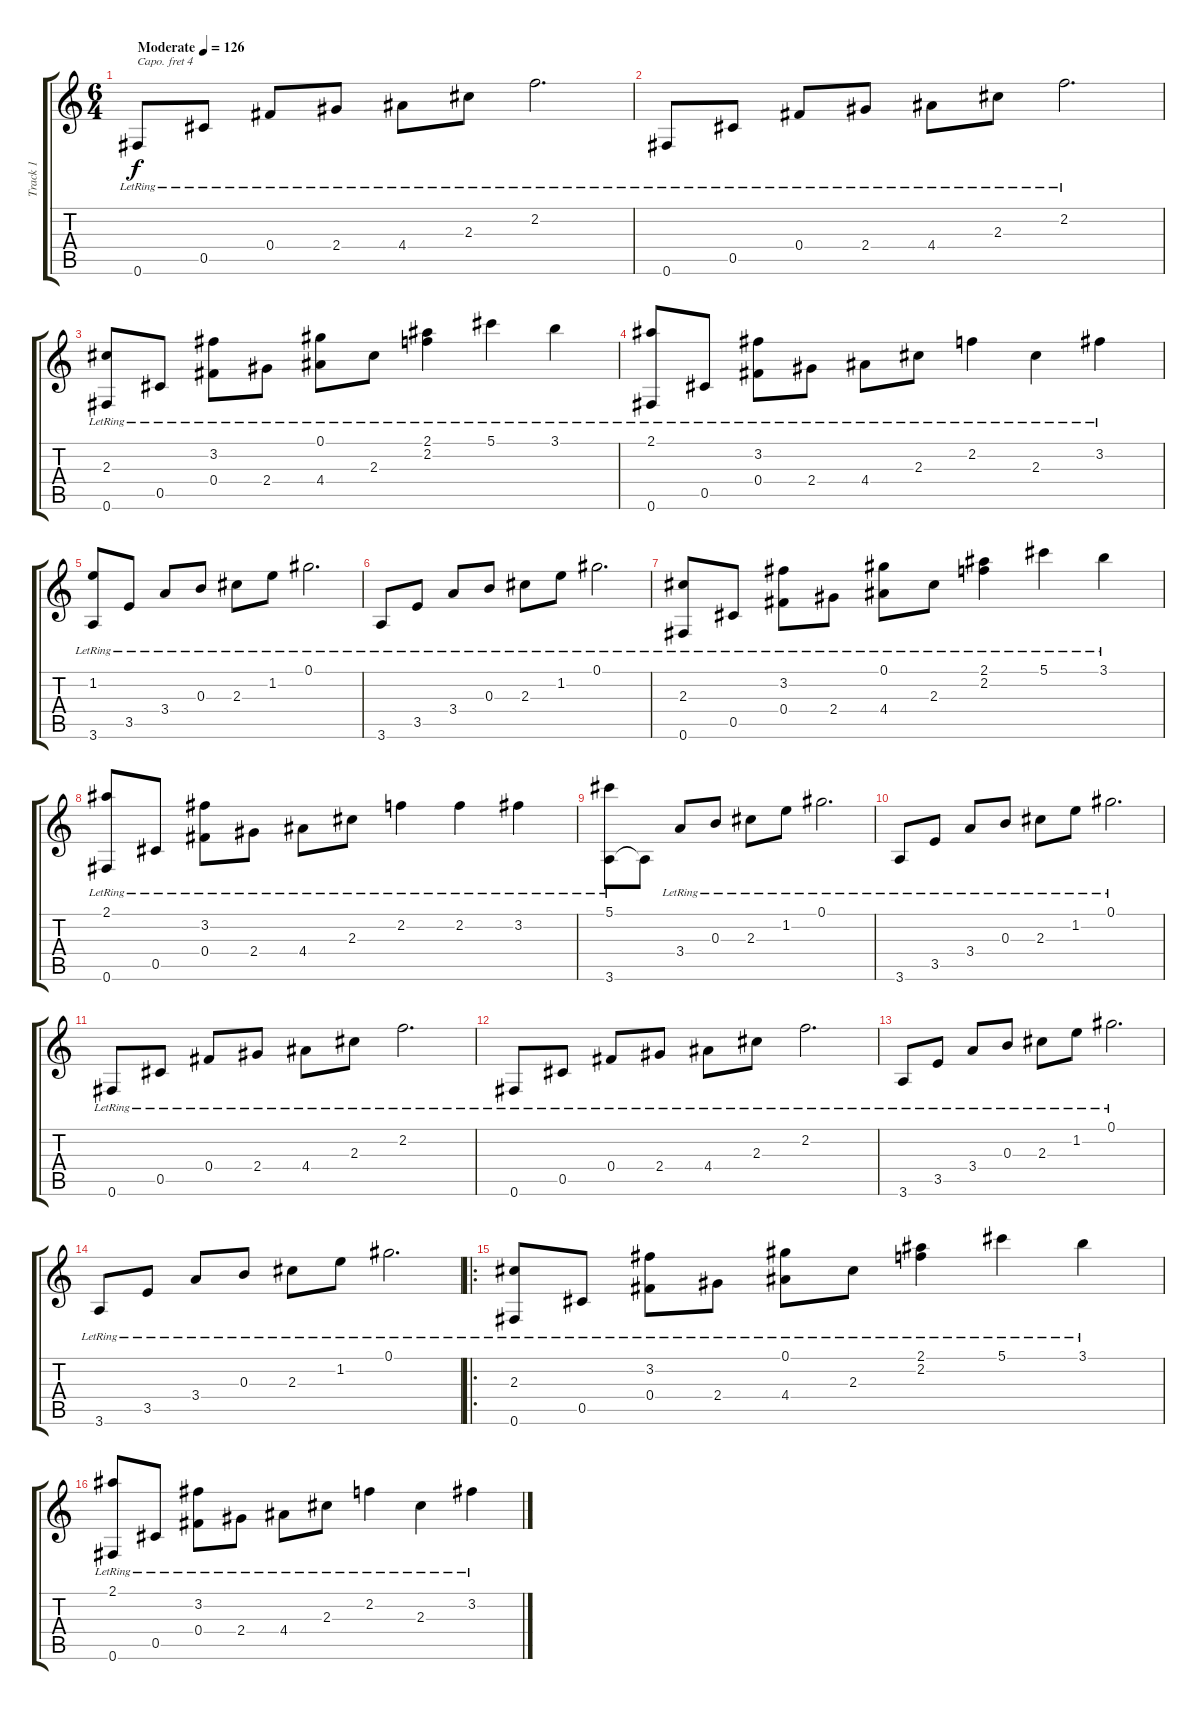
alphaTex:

\track ("Track 1" "Track 1") {instrument acousticguitarsteel}
\staff {score tabs}
\capo 4
\tuning (E4 B3 G3 D3 A2 D2) {hide}
\ts (6 4)
\tempo (126 "Moderate")
\clef g2
\ks c
0.6{lr}.8{dy f instrument acousticguitarsteel} 0.5{lr}.8 0.4{lr}.8 2.4{lr}.8 4.4{lr}.8 2.3{lr}.8 2.2{lr}.2{d} |
0.6{lr}.8 0.5{lr}.8 0.4{lr}.8 2.4{lr}.8 4.4{lr}.8 2.3{lr}.8 2.2{lr}.2{d} |
(2.3{lr} 0.6{lr}).8 0.5{lr}.8 (3.2{lr} 0.4{lr}).8 2.4{lr}.8 (0.1{lr} 4.4{lr}).8 2.3{lr}.8 (2.1 2.2{lr}).4 5.1{lr}.4 3.1{lr}.4 |
(2.1{lr} 0.6{lr}).8 0.5{lr}.8 (3.2{lr} 0.4{lr}).8 2.4{lr}.8 4.4{lr}.8 2.3{lr}.8 2.2{lr}.4 2.3{lr}.4 3.2{lr}.4 |
(1.2{lr} 3.6{lr}).8 3.5{lr}.8 3.4{lr}.8 0.3{lr}.8 2.3{lr}.8 1.2{lr}.8 0.1{lr}.2{d} |
3.6{lr}.8 3.5{lr}.8 3.4{lr}.8 0.3{lr}.8 2.3{lr}.8 1.2{lr}.8 0.1{lr}.2{d} |
(2.3{lr} 0.6{lr}).8 0.5{lr}.8 (3.2{lr} 0.4{lr}).8 2.4{lr}.8 (0.1{lr} 4.4{lr}).8 2.3{lr}.8 (2.1 2.2{lr}).4 5.1{lr}.4 3.1{lr}.4 |
(2.1{lr} 0.6{lr}).8 0.5{lr}.8 (3.2{lr} 0.4{lr}).8 2.4{lr}.8 4.4{lr}.8 2.3{lr}.8 2.2{lr}.4 2.2{lr}.4 3.2{lr}.4 |
(5.1{lr} 3.6{lr}).8 3.6{t}.8 3.4{lr}.8 0.3{lr}.8 2.3{lr}.8 1.2{lr}.8 0.1{lr}.2{d} |
3.6{lr}.8 3.5{lr}.8 3.4{lr}.8 0.3{lr}.8 2.3{lr}.8 1.2{lr}.8 0.1{lr}.2{d} |
0.6{lr}.8 0.5{lr}.8 0.4{lr}.8 2.4{lr}.8 4.4{lr}.8 2.3{lr}.8 2.2{lr}.2{d} |
0.6{lr}.8 0.5{lr}.8 0.4{lr}.8 2.4{lr}.8 4.4{lr}.8 2.3{lr}.8 2.2{lr}.2{d} |
3.6{lr}.8 3.5{lr}.8 3.4{lr}.8 0.3{lr}.8 2.3{lr}.8 1.2{lr}.8 0.1{lr}.2{d} |
3.6{lr}.8 3.5{lr}.8 3.4{lr}.8 0.3{lr}.8 2.3{lr}.8 1.2{lr}.8 0.1{lr}.2{d} |
\ro
(2.3{lr} 0.6{lr}).8 0.5{lr}.8 (3.2{lr} 0.4{lr}).8 2.4{lr}.8 (0.1{lr} 4.4{lr}).8 2.3{lr}.8 (2.1 2.2{lr}).4 5.1{lr}.4 3.1{lr}.4 |
(2.1{lr} 0.6{lr}).8 0.5{lr}.8 (3.2{lr} 0.4{lr}).8 2.4{lr}.8 4.4{lr}.8 2.3{lr}.8 2.2{lr}.4 2.3{lr}.4 3.2{lr}.4
